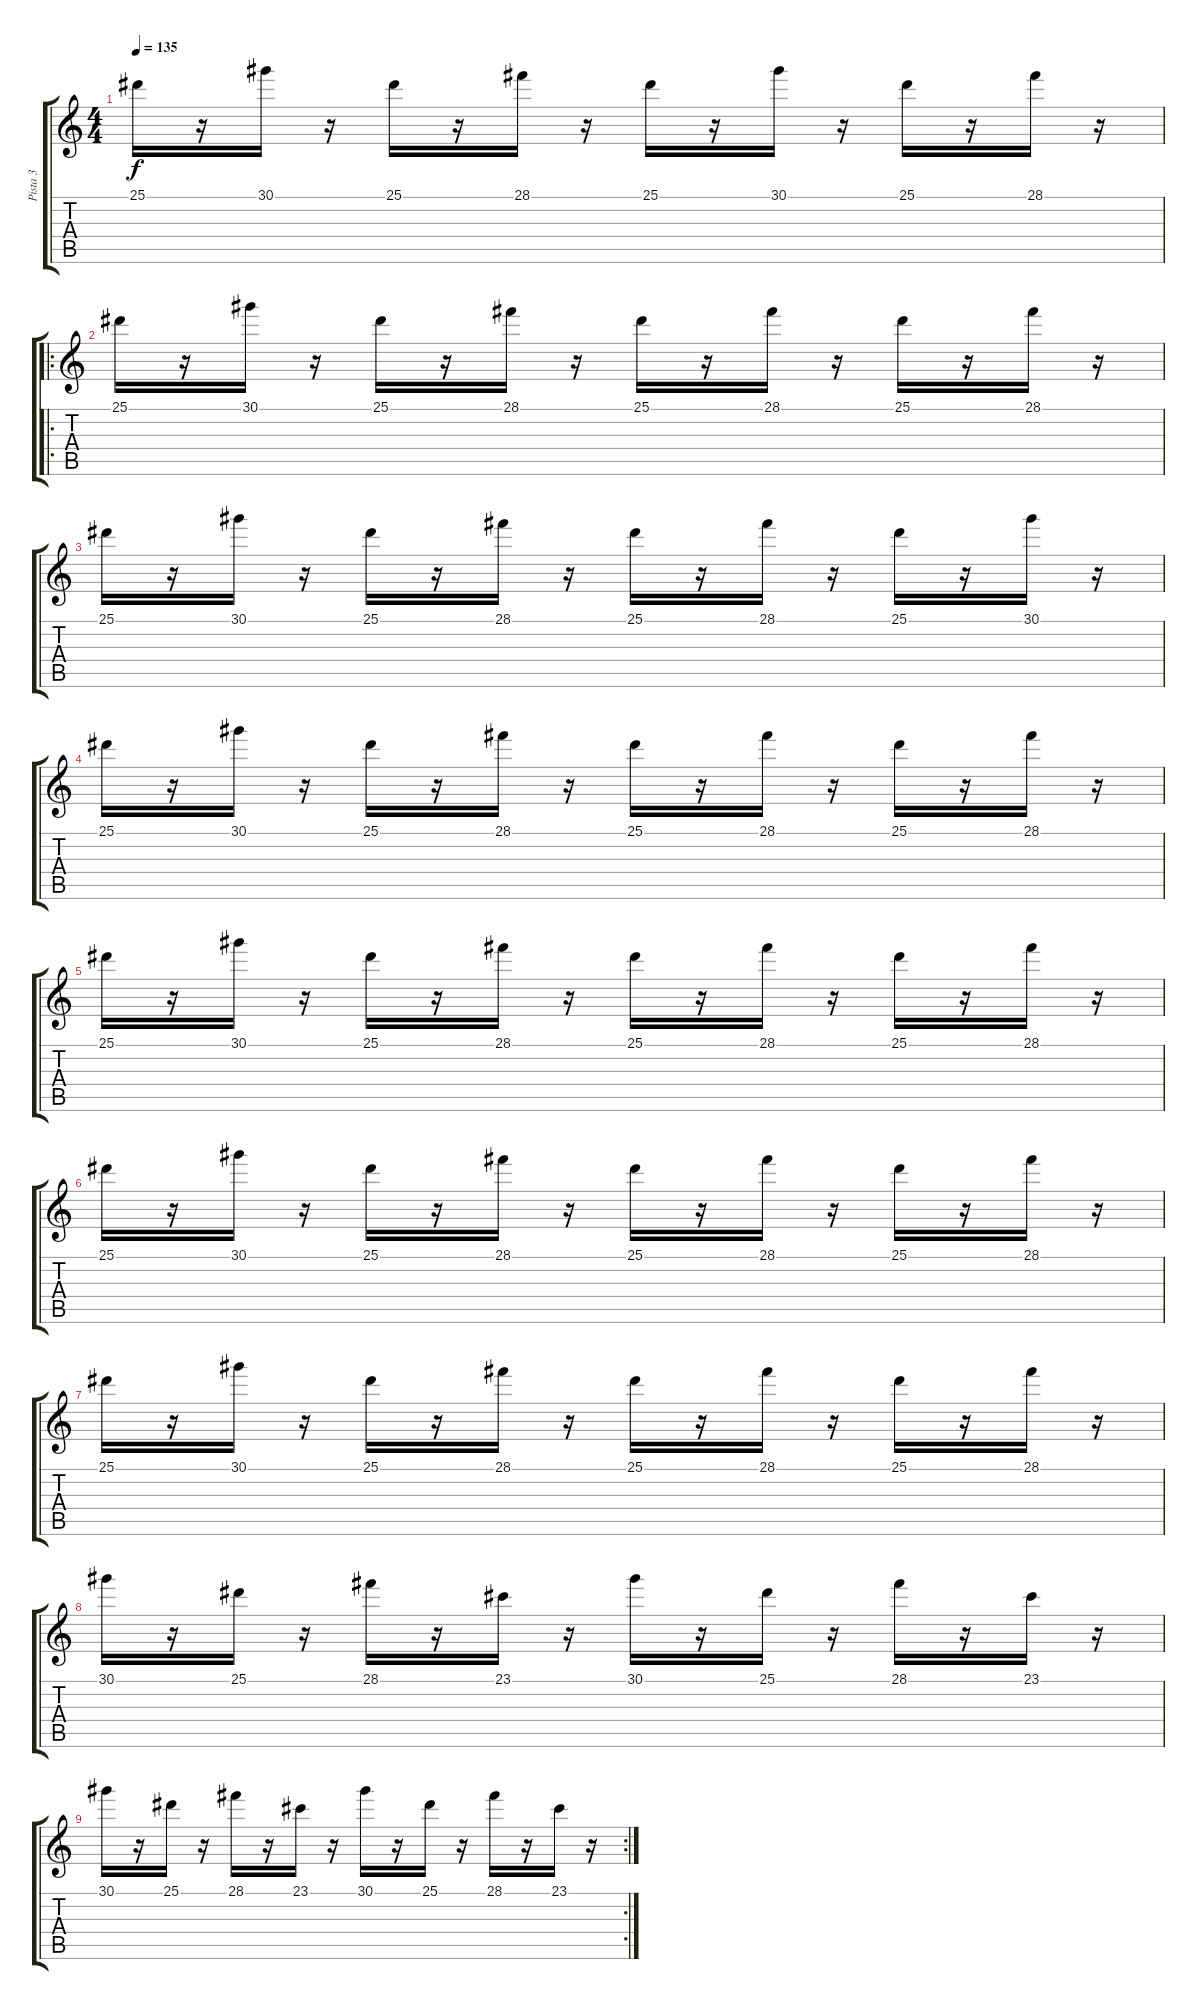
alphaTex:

\track ("Pista 3" "Pista 3") {instrument marimba}
\staff {score tabs}
\tuning (D4 A3 F3 C3 G2 D2) {hide}
\ts (4 4)
\tempo 135
\clef g2
\ks c
25.1.16{dy f} r.16 30.1.16 r.16 25.1.16 r.16 28.1.16 r.16 25.1.16 r.16 30.1.16 r.16 25.1.16 r.16 28.1.16 r.16 |
\ro
25.1.16{volume 8} r.16 30.1.16 r.16 25.1.16 r.16 28.1.16 r.16 25.1.16 r.16 28.1.16 r.16 25.1.16 r.16 28.1.16 r.16 |
25.1.16 r.16 30.1.16 r.16 25.1.16 r.16 28.1.16 r.16 25.1.16 r.16 28.1.16 r.16 25.1.16 r.16 30.1.16 r.16 |
25.1.16 r.16 30.1.16 r.16 25.1.16 r.16 28.1.16 r.16 25.1.16 r.16 28.1.16 r.16 25.1.16 r.16 28.1.16 r.16 |
25.1.16 r.16 30.1.16 r.16 25.1.16 r.16 28.1.16 r.16 25.1.16 r.16 28.1.16 r.16 25.1.16 r.16 28.1.16 r.16 |
25.1.16 r.16 30.1.16 r.16 25.1.16 r.16 28.1.16 r.16 25.1.16 r.16 28.1.16 r.16 25.1.16 r.16 28.1.16 r.16 |
25.1.16 r.16 30.1.16 r.16 25.1.16 r.16 28.1.16 r.16 25.1.16 r.16 28.1.16 r.16 25.1.16 r.16 28.1.16 r.16 |
30.1.16 r.16 25.1.16 r.16 28.1.16 r.16 23.1.16 r.16 30.1.16 r.16 25.1.16 r.16 28.1.16 r.16 23.1.16 r.16 |
\rc 2
30.1.16 r.16 25.1.16 r.16 28.1.16 r.16 23.1.16 r.16 30.1.16 r.16 25.1.16 r.16 28.1.16 r.16 23.1.16 r.16
